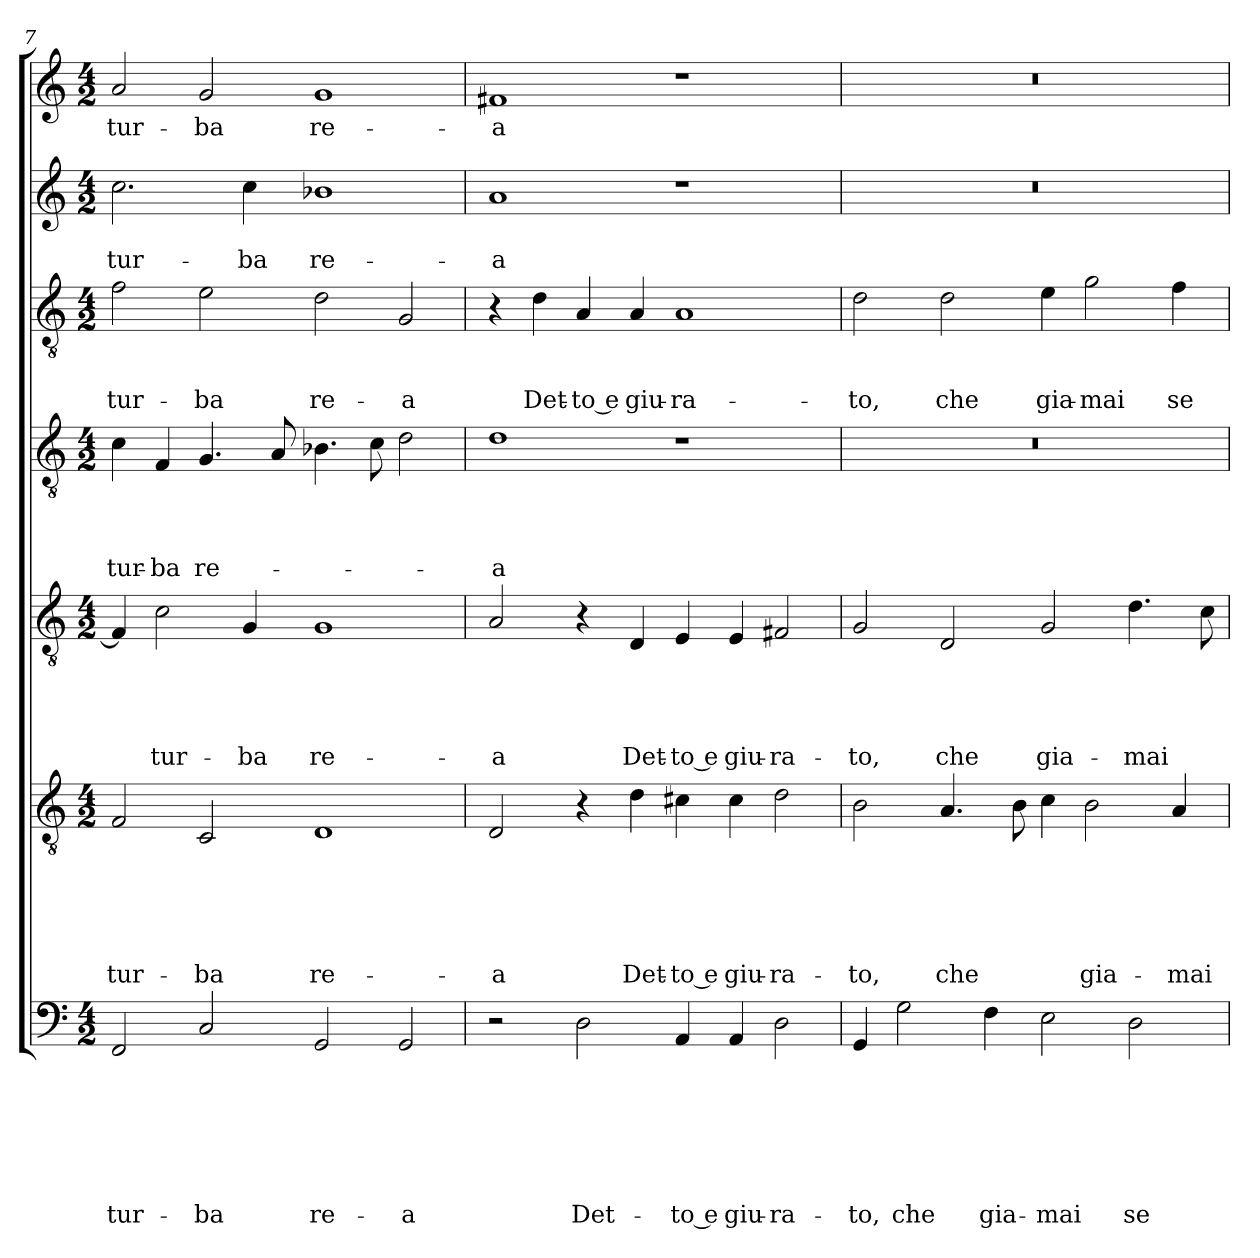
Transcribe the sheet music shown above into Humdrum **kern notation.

**kern	**text	**text	**text	**text	**text	**text	**text	**kern	**text	**text	**text	**text	**text	**text	**kern	**text	**text	**text	**text	**text	**kern	**text	**text	**text	**text	**kern	**text	**text	**text	**kern	**text	**text	**kern	**text
*part7	*part7	*part7	*part7	*part7	*part7	*part7	*part7	*part6	*part6	*part6	*part6	*part6	*part6	*part6	*part5	*part5	*part5	*part5	*part5	*part5	*part4	*part4	*part4	*part4	*part4	*part3	*part3	*part3	*part3	*part2	*part2	*part2	*part1	*part1
*staff7	*staff7	*staff7	*staff7	*staff7	*staff7	*staff7	*staff7	*staff6	*staff6	*staff6	*staff6	*staff6	*staff6	*staff6	*staff5	*staff5	*staff5	*staff5	*staff5	*staff5	*staff4	*staff4	*staff4	*staff4	*staff4	*staff3	*staff3	*staff3	*staff3	*staff2	*staff2	*staff2	*staff1	*staff1
*clefF4	*	*	*	*	*	*	*	*clefGv2	*	*	*	*	*	*	*clefGv2	*	*	*	*	*	*clefGv2	*	*	*	*	*clefGv2	*	*	*	*clefG2	*	*	*clefG2	*
*k[]	*	*	*	*	*	*	*	*k[]	*	*	*	*	*	*	*k[]	*	*	*	*	*	*k[]	*	*	*	*	*k[]	*	*	*	*k[]	*	*	*k[]	*
*a:	*	*	*	*	*	*	*	*a:	*	*	*	*	*	*	*a:	*	*	*	*	*	*a:	*	*	*	*	*a:	*	*	*	*a:	*	*	*a:	*
*M4/2	*	*	*	*	*	*	*	*M4/2	*	*	*	*	*	*	*M4/2	*	*	*	*	*	*M4/2	*	*	*	*	*M4/2	*	*	*	*M4/2	*	*	*M4/2	*
=7	=7	=7	=7	=7	=7	=7	=7	=7	=7	=7	=7	=7	=7	=7	=7	=7	=7	=7	=7	=7	=7	=7	=7	=7	=7	=7	=7	=7	=7	=7	=7	=7	=7	=7
!	!	!	!	!	!	!	!LO:LY:b	!	!	!	!	!	!	!LO:LY:b	!	!	!	!	!	!	!	!	!	!	!LO:LY:b	!	!	!	!LO:LY:b	!	!	!LO:LY:b	!	!LO:LY:b
2FF/	.	.	.	.	.	.	tur-	2F/	.	.	.	.	.	tur-	4F/]	.	.	.	.	.	4c\	.	.	.	tur-	2f\	.	.	tur-	2.cc\	.	tur-	2a/	tur-
!	!	!	!	!	!	!	!	!	!	!	!	!	!	!	!	!	!	!	!	!LO:LY:b	!	!	!	!	!LO:LY:b	!	!	!	!	!	!	!	!	!
.	.	.	.	.	.	.	.	.	.	.	.	.	.	.	2c\	.	.	.	.	tur-	4F/	.	.	.	-ba	.	.	.	.	.	.	.	.	.
!	!	!	!	!	!	!	!LO:LY:b	!	!	!	!	!	!	!LO:LY:b	!	!	!	!	!	!	!	!	!	!	!LO:LY:b	!	!	!	!LO:LY:b	!	!	!	!	!LO:LY:b
2C/	.	.	.	.	.	.	-ba	2C/	.	.	.	.	.	-ba	.	.	.	.	.	.	4.G/	.	.	.	re-	2e\	.	.	-ba	.	.	.	2g/	-ba
!	!	!	!	!	!	!	!	!	!	!	!	!	!	!	!	!	!	!	!	!LO:LY:b	!	!	!	!	!	!	!	!	!	!	!	!LO:LY:b	!	!
.	.	.	.	.	.	.	.	.	.	.	.	.	.	.	4G/	.	.	.	.	-ba	.	.	.	.	.	.	.	.	.	4cc\	.	-ba	.	.
.	.	.	.	.	.	.	.	.	.	.	.	.	.	.	.	.	.	.	.	.	8A/	.	.	.	.	.	.	.	.	.	.	.	.	.
!	!	!	!	!	!	!	!LO:LY:b	!	!	!	!	!	!	!LO:LY:b	!	!	!	!	!	!LO:LY:b	!	!	!	!	!	!	!	!	!LO:LY:b	!	!	!LO:LY:b	!	!LO:LY:b
2GG/	.	.	.	.	.	.	re-	1D	.	.	.	.	.	re-	1G	.	.	.	.	re-	4.B-X\	.	.	.	.	2d\	.	.	re-	1b-X	.	re-	1g	re-
.	.	.	.	.	.	.	.	.	.	.	.	.	.	.	.	.	.	.	.	.	8c\	.	.	.	.	.	.	.	.	.	.	.	.	.
!	!	!	!	!	!	!	!LO:LY:b	!	!	!	!	!	!	!	!	!	!	!	!	!	!	!	!	!	!	!	!	!	!LO:LY:b	!	!	!	!	!
2GG/	.	.	.	.	.	.	-a	.	.	.	.	.	.	.	.	.	.	.	.	.	2d\	.	.	.	.	2G/	.	.	-a	.	.	.	.	.
!!LO:PB:g=z
=8	=8	=8	=8	=8	=8	=8	=8	=8	=8	=8	=8	=8	=8	=8	=8	=8	=8	=8	=8	=8	=8	=8	=8	=8	=8	=8	=8	=8	=8	=8	=8	=8	=8	=8
!	!	!	!	!	!	!	!	!	!	!	!	!	!	!LO:LY:b	!	!	!	!	!	!LO:LY:b	!	!	!	!	!LO:LY:b	!	!	!	!	!	!	!LO:LY:b	!	!LO:LY:b
2r	.	.	.	.	.	.	.	2D/	.	.	.	.	.	-a	2A/	.	.	.	.	-a	1d	.	.	.	-a	4r	.	.	.	1a	.	-a	1f#X	-a
!	!	!	!	!	!	!	!	!	!	!	!	!	!	!	!	!	!	!	!	!	!	!	!	!	!	!	!	!	!LO:LY:b	!	!	!	!	!
.	.	.	.	.	.	.	.	.	.	.	.	.	.	.	.	.	.	.	.	.	.	.	.	.	.	4d\	.	.	Det-	.	.	.	.	.
!	!	!	!	!	!	!	!LO:LY:b	!	!	!	!	!	!	!	!	!	!	!	!	!	!	!	!	!	!	!	!	!	!LO:LY:b	!	!	!	!	!
2D\	.	.	.	.	.	.	Det-	4r	.	.	.	.	.	.	4r	.	.	.	.	.	.	.	.	.	.	4A/	.	.	-to e	.	.	.	.	.
!	!	!	!	!	!	!	!	!	!	!	!	!	!	!LO:LY:b	!	!	!	!	!	!LO:LY:b	!	!	!	!	!	!	!	!	!LO:LY:b	!	!	!	!	!
.	.	.	.	.	.	.	.	4d\	.	.	.	.	.	Det-	4D/	.	.	.	.	Det-	.	.	.	.	.	4A/	.	.	giu-	.	.	.	.	.
!	!	!	!	!	!	!	!LO:LY:b	!	!	!	!	!	!	!LO:LY:b	!	!	!	!	!	!LO:LY:b	!	!	!	!	!	!	!	!	!LO:LY:b	!	!	!	!	!
4AA/	.	.	.	.	.	.	-to e	4c#X\	.	.	.	.	.	-to e	4E/	.	.	.	.	-to e	1r	.	.	.	.	1A	.	.	-ra-	1r	.	.	1r	.
!	!	!	!	!	!	!	!LO:LY:b	!	!	!	!	!	!	!LO:LY:b	!	!	!	!	!	!LO:LY:b	!	!	!	!	!	!	!	!	!	!	!	!	!	!
4AA/	.	.	.	.	.	.	giu-	4c#\	.	.	.	.	.	giu-	4E/	.	.	.	.	giu-	.	.	.	.	.	.	.	.	.	.	.	.	.	.
!	!	!	!	!	!	!	!LO:LY:b	!	!	!	!	!	!	!LO:LY:b	!	!	!	!	!	!LO:LY:b	!	!	!	!	!	!	!	!	!	!	!	!	!	!
2D\	.	.	.	.	.	.	-ra-	2d\	.	.	.	.	.	-ra-	2F#X/	.	.	.	.	-ra-	.	.	.	.	.	.	.	.	.	.	.	.	.	.
=9	=9	=9	=9	=9	=9	=9	=9	=9	=9	=9	=9	=9	=9	=9	=9	=9	=9	=9	=9	=9	=9	=9	=9	=9	=9	=9	=9	=9	=9	=9	=9	=9	=9	=9
!	!	!	!	!	!	!	!LO:LY:b	!	!	!	!	!	!	!LO:LY:b	!	!	!	!	!	!LO:LY:b	!	!	!	!	!	!	!	!	!LO:LY:b	!	!	!	!	!
4GG/	.	.	.	.	.	.	-to,	2B\	.	.	.	.	.	-to,	2G/	.	.	.	.	-to,	0r	.	.	.	.	2d\	.	.	-to,	0r	.	.	0r	.
!	!	!	!	!	!	!	!LO:LY:b	!	!	!	!	!	!	!	!	!	!	!	!	!	!	!	!	!	!	!	!	!	!	!	!	!	!	!
2G\	.	.	.	.	.	.	che	.	.	.	.	.	.	.	.	.	.	.	.	.	.	.	.	.	.	.	.	.	.	.	.	.	.	.
!	!	!	!	!	!	!	!	!	!	!	!	!	!	!LO:LY:b	!	!	!	!	!	!LO:LY:b	!	!	!	!	!	!	!	!	!LO:LY:b	!	!	!	!	!
.	.	.	.	.	.	.	.	4.A/	.	.	.	.	.	che	2D/	.	.	.	.	che	.	.	.	.	.	2d\	.	.	che	.	.	.	.	.
!	!	!	!	!	!	!	!LO:LY:b	!	!	!	!	!	!	!	!	!	!	!	!	!	!	!	!	!	!	!	!	!	!	!	!	!	!	!
4F\	.	.	.	.	.	.	gia-	.	.	.	.	.	.	.	.	.	.	.	.	.	.	.	.	.	.	.	.	.	.	.	.	.	.	.
.	.	.	.	.	.	.	.	8B\	.	.	.	.	.	.	.	.	.	.	.	.	.	.	.	.	.	.	.	.	.	.	.	.	.	.
!	!	!	!	!	!	!	!LO:LY:b	!	!	!	!	!	!	!	!	!	!	!	!	!LO:LY:b	!	!	!	!	!	!	!	!	!LO:LY:b	!	!	!	!	!
2E\	.	.	.	.	.	.	-mai	4c\	.	.	.	.	.	.	2G/	.	.	.	.	gia-	.	.	.	.	.	4e\	.	.	gia-	.	.	.	.	.
!	!	!	!	!	!	!	!	!	!	!	!	!	!	!LO:LY:b	!	!	!	!	!	!	!	!	!	!	!	!	!	!	!LO:LY:b	!	!	!	!	!
.	.	.	.	.	.	.	.	2B\	.	.	.	.	.	gia-	.	.	.	.	.	.	.	.	.	.	.	2g\	.	.	-mai	.	.	.	.	.
!	!	!	!	!	!	!	!LO:LY:b	!	!	!	!	!	!	!	!	!	!	!	!	!LO:LY:b	!	!	!	!	!	!	!	!	!	!	!	!	!	!
2D\	.	.	.	.	.	.	se-	.	.	.	.	.	.	.	4.d\	.	.	.	.	-mai	.	.	.	.	.	.	.	.	.	.	.	.	.	.
!	!	!	!	!	!	!	!	!	!	!	!	!	!	!LO:LY:b	!	!	!	!	!	!	!	!	!	!	!	!	!	!	!LO:LY:b	!	!	!	!	!
.	.	.	.	.	.	.	.	4A/	.	.	.	.	.	-mai	.	.	.	.	.	.	.	.	.	.	.	4f\	.	.	se-	.	.	.	.	.
.	.	.	.	.	.	.	.	.	.	.	.	.	.	.	8c\	.	.	.	.	.	.	.	.	.	.	.	.	.	.	.	.	.	.	.
=	=	=	=	=	=	=	=	=	=	=	=	=	=	=	=	=	=	=	=	=	=	=	=	=	=	=	=	=	=	=	=	=	=	=
*-	*-	*-	*-	*-	*-	*-	*-	*-	*-	*-	*-	*-	*-	*-	*-	*-	*-	*-	*-	*-	*-	*-	*-	*-	*-	*-	*-	*-	*-	*-	*-	*-	*-	*-
